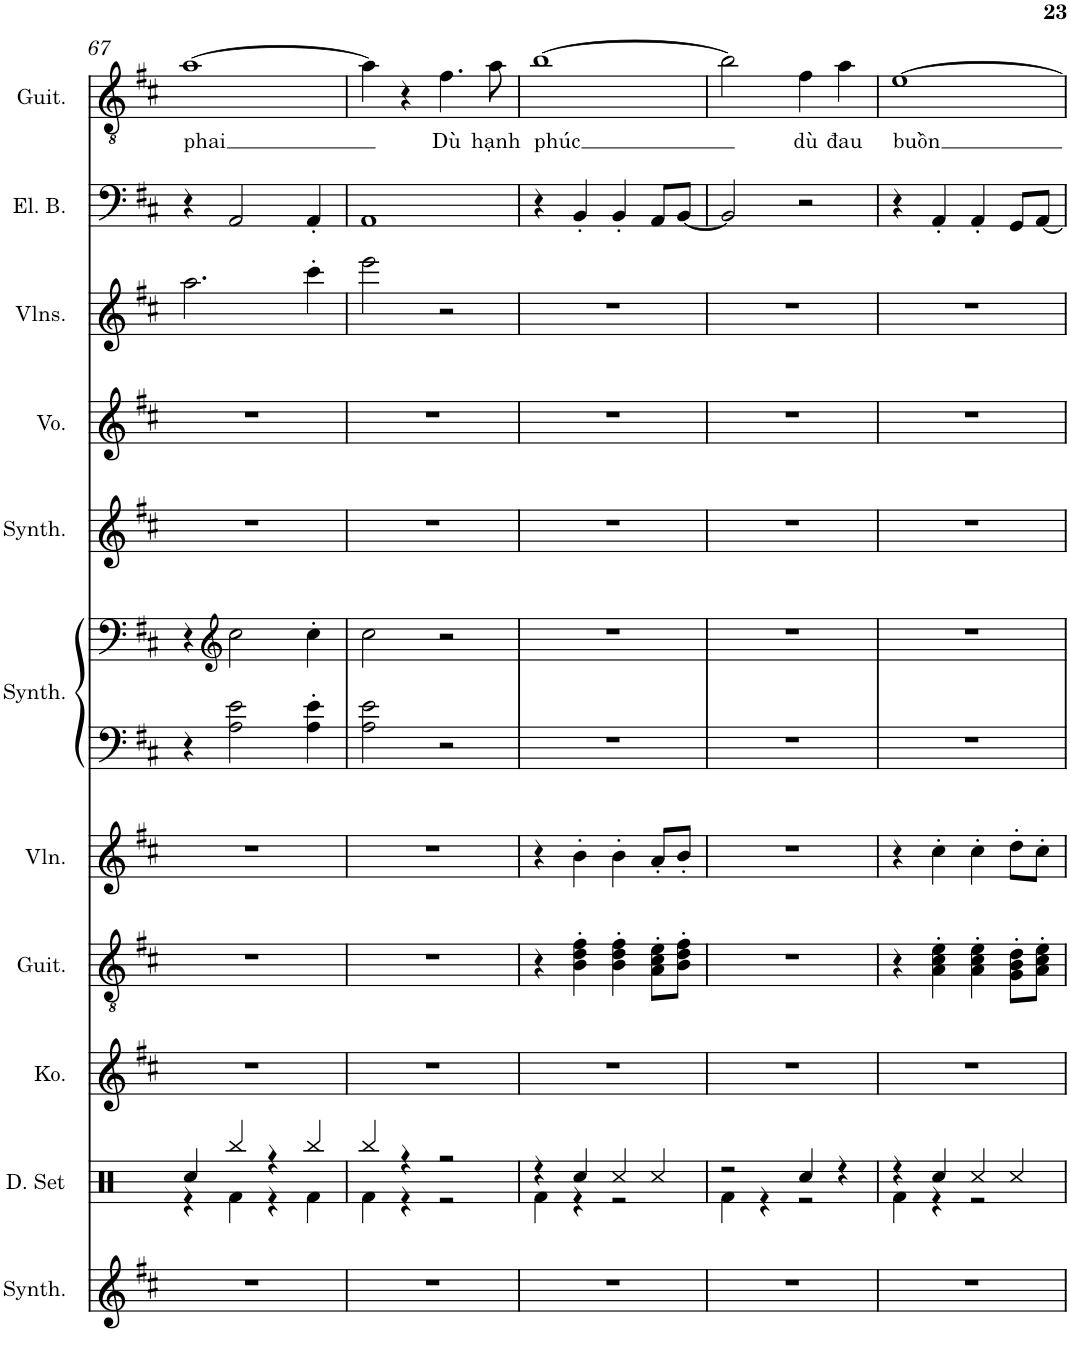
**kern	**kern	**kern	**kern	**kern	**kern	**kern	**kern	**kern	**kern	**kern	**kern	**text
*part11	*part10	*part9	*part8	*part7	*part6	*part6	*part5	*part4	*part3	*part2	*part1	*part1
*staff12	*staff11	*staff10	*staff9	*staff8	*staff7	*staff6	*staff5	*staff4	*staff3	*staff2	*staff1	*staff1
*I"Effect Synthesizer	*I"Drumset	*I"Koto	*I"Acoustic Guitar	*I"Violin	*I"Brass Synthesizer	*	*I"String Synthesizer	*I"Voice	*I"Violins	*I"Electric Bass	*I"Classical Guitar, BẾN THƯỢNG HẢI	*
*I'Synth.	*I'D. Set	*I'Ko.	*I'Guit.	*I'Vln.	*I'Synth.	*	*I'Synth.	*I'Vo.	*I'Vlns.	*I'El. B.	*I'Guit.	*
!!LO:PB:g=z
*clefG2	*clefX	*clefG2	*clefGv2	*clefG2	*clefF4	*clefF4	*clefG2	*clefG2	*clefG2	*clefF4	*clefGv2	*
*	*	*	*	*	*	*	*	*	*	*Trd7c12	*	*
*k[f#c#]	*k[]	*k[f#c#]	*k[f#c#]	*k[f#c#]	*k[f#c#]	*k[f#c#]	*k[f#c#]	*k[f#c#]	*k[f#c#]	*k[f#c#]	*k[f#c#]	*
*M4/4	*M4/4	*M4/4	*M4/4	*M4/4	*M4/4	*M4/4	*M4/4	*M4/4	*M4/4	*M4/4	*M4/4	*
=67	=67	=67	=67	=67	=67	=67	=67	=67	=67	=67	=67	=67
*	*^	*	*	*	*	*	*	*	*	*	*	*
!	!	!	!	!	!	!	!	!	!	!	!	!	!LO:LY:b
1r	4Rcc/	4r	1r	1r	1r	4r	4r	1r	1r	2.aa\	4r	[1a	phai
*	*	*	*	*	*	*	*clefG2	*	*	*	*	*	*
.	4Rbb/	4Rf\	.	.	.	2A\ 2e\	2cc#\	.	.	.	2AA/	.	.
.	4r	4r	.	.	.	.	.	.	.	.	.	.	.
.	4Rbb/	4Rf\	.	.	.	4A\' 4e\'	4cc#'\	.	.	4ccc#'\	4AA'/	.	.
=68	=68	=68	=68	=68	=68	=68	=68	=68	=68	=68	=68	=68	=68
1r	4Rbb/	4Rf\	1r	1r	1r	2A\ 2e\	2cc#\	1r	1r	2eee\	1AA	4a\]	.
.	4r	4r	.	.	.	.	.	.	.	.	.	4r	.
!	!	!	!	!	!	!	!	!	!	!	!	!	!LO:LY:b
.	2r	2r	.	.	.	2r	2r	.	.	2r	.	4.f#\	Dù
!	!	!	!	!	!	!	!	!	!	!	!	!	!LO:LY:b
.	.	.	.	.	.	.	.	.	.	.	.	8a\	hạnh
=69	=69	=69	=69	=69	=69	=69	=69	=69	=69	=69	=69	=69	=69
!	!	!	!	!	!	!	!	!	!	!	!	!	!LO:LY:b
1r	4r	4Rf\	1r	4r	4r	1r	1r	1r	1r	1r	4r	[1b	phúc
.	4Rcc/	4r	.	4B\' 4d\' 4f#\'	4b'\	.	.	.	.	.	4BB'/	.	.
.	4Rcc/	2r	.	4B\' 4d\' 4f#\'	4b'\	.	.	.	.	.	4BB'/	.	.
.	4Rcc/	.	.	8A\' 8c#\' 8e\'L	8a'/L	.	.	.	.	.	8AA/L	.	.
.	.	.	.	8B\' 8d\' 8f#\'J	8b'/J	.	.	.	.	.	[8BB/J	.	.
=70	=70	=70	=70	=70	=70	=70	=70	=70	=70	=70	=70	=70	=70
1r	2r	4Rf\	1r	1r	1r	1r	1r	1r	1r	1r	2BB/]	2b\]	.
.	.	4r	.	.	.	.	.	.	.	.	.	.	.
!	!	!	!	!	!	!	!	!	!	!	!	!	!LO:LY:b
.	4Rcc/	2r	.	.	.	.	.	.	.	.	2r	4f#\	dù
!	!	!	!	!	!	!	!	!	!	!	!	!	!LO:LY:b
.	4r	.	.	.	.	.	.	.	.	.	.	4a\	đau
=71	=71	=71	=71	=71	=71	=71	=71	=71	=71	=71	=71	=71	=71
!	!	!	!	!	!	!	!	!	!	!	!	!	!LO:LY:b
1r	4r	4Rf\	1r	4r	4r	1r	1r	1r	1r	1r	4r	[1e	buồn
.	4Rcc/	4r	.	4A\' 4c#\' 4e\'	4cc#'\	.	.	.	.	.	4AA'/	.	.
.	4Rcc/	2r	.	4A\' 4c#\' 4e\'	4cc#'\	.	.	.	.	.	4AA'/	.	.
.	4Rcc/	.	.	8G\' 8B\' 8d\'L	8dd'\L	.	.	.	.	.	8GG/L	.	.
.	.	.	.	8A\' 8c#\' 8e\'J	8cc#'\J	.	.	.	.	.	[8AA/J	.	.
*	*v	*v	*	*	*	*	*	*	*	*	*	*	*
=	=	=	=	=	=	=	=	=	=	=	=	=
*-	*-	*-	*-	*-	*-	*-	*-	*-	*-	*-	*-	*-
